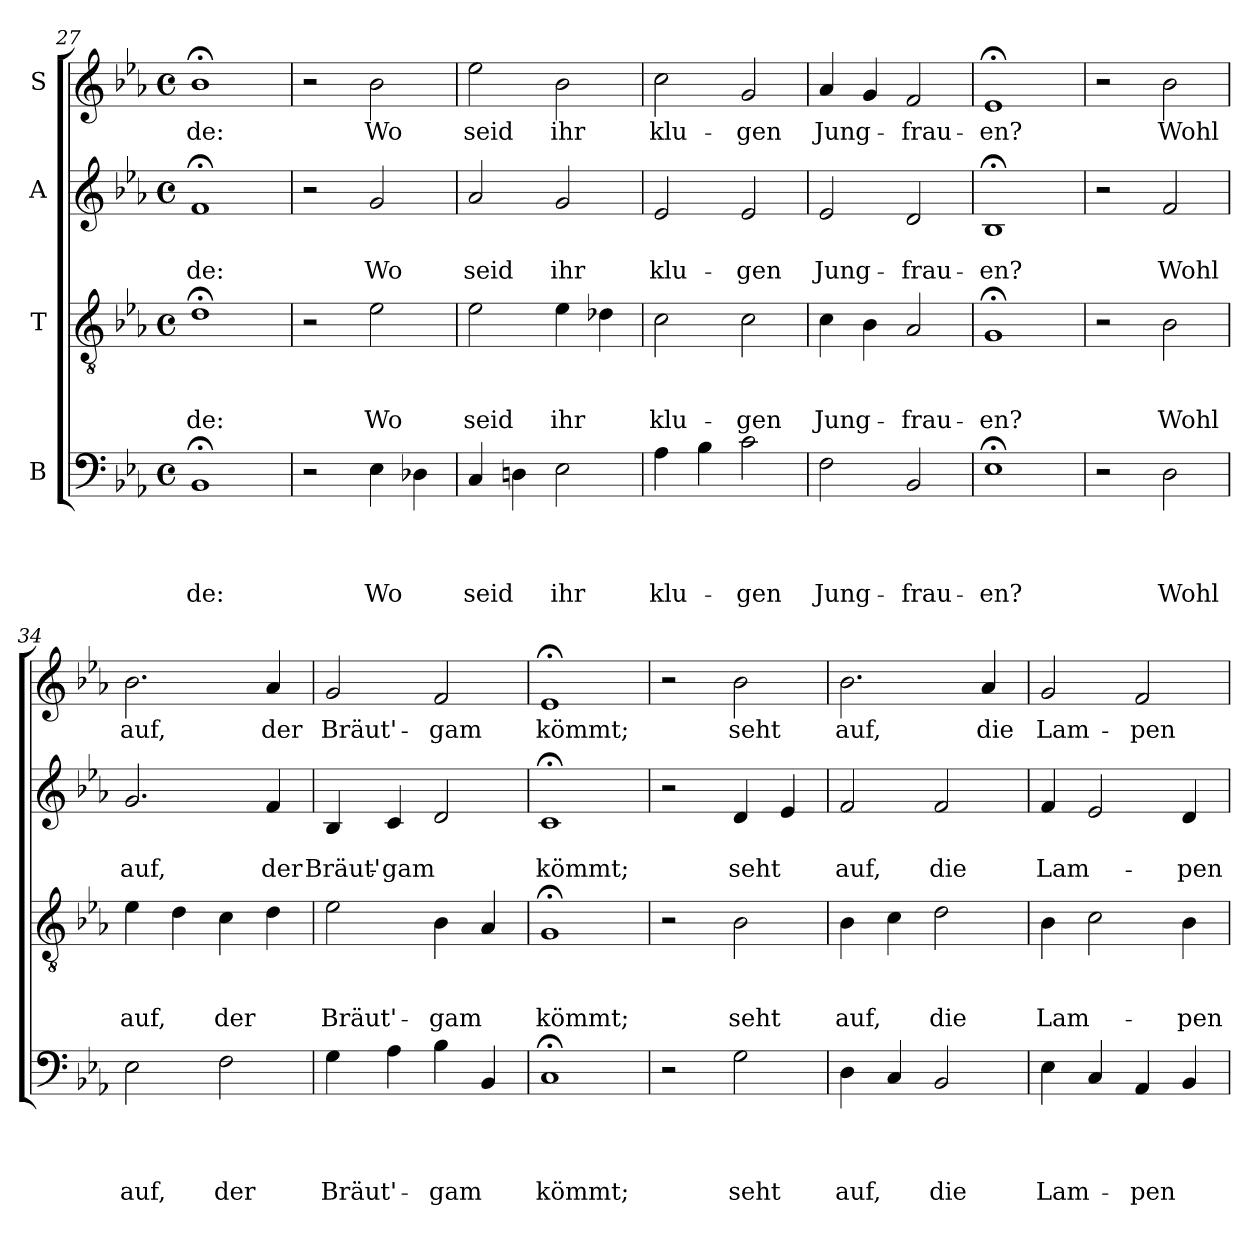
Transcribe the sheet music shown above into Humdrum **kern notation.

**kern	**text	**text	**text	**text	**kern	**text	**text	**text	**kern	**text	**text	**kern	**text
*part4	*part4	*part4	*part4	*part4	*part3	*part3	*part3	*part3	*part2	*part2	*part2	*part1	*part1
*staff4	*staff4	*staff4	*staff4	*staff4	*staff3	*staff3	*staff3	*staff3	*staff2	*staff2	*staff2	*staff1	*staff1
*I"B	*	*	*	*	*I"T	*	*	*	*I"A	*	*	*I"S	*
*clefF4	*	*	*	*	*clefGv2	*	*	*	*clefG2	*	*	*clefG2	*
*k[b-e-a-]	*	*	*	*	*k[b-e-a-]	*	*	*	*k[b-e-a-]	*	*	*k[b-e-a-]	*
*E-:	*	*	*	*	*E-:	*	*	*	*E-:	*	*	*E-:	*
*M4/4	*	*	*	*	*M4/4	*	*	*	*M4/4	*	*	*M4/4	*
*met(c)	*	*	*	*	*met(c)	*	*	*	*met(c)	*	*	*met(c)	*
=27	=27	=27	=27	=27	=27	=27	=27	=27	=27	=27	=27	=27	=27
!	!	!	!	!LO:LY:b	!	!	!	!LO:LY:b	!	!	!LO:LY:b	!	!LO:LY:b
1BB-;	.	.	.	-de:	1d;<	.	.	-de:	1f;	.	-de:	1b-;<	-de:
=28	=28	=28	=28	=28	=28	=28	=28	=28	=28	=28	=28	=28	=28
2r	.	.	.	.	2r	.	.	.	2r	.	.	2r	.
!	!	!	!	!LO:LY:b	!	!	!	!LO:LY:b	!	!	!LO:LY:b	!	!LO:LY:b
4E-\	.	.	.	Wo	2e-\	.	.	Wo	2g/	.	Wo	2b-\	Wo
4D-X\	.	.	.	.	.	.	.	.	.	.	.	.	.
=29	=29	=29	=29	=29	=29	=29	=29	=29	=29	=29	=29	=29	=29
!	!	!	!	!LO:LY:b	!	!	!	!LO:LY:b	!	!	!LO:LY:b	!	!LO:LY:b
4C/	.	.	.	seid	2e-\	.	.	seid	2a-/	.	seid	2ee-\	seid
4Dn\	.	.	.	.	.	.	.	.	.	.	.	.	.
!	!	!	!	!LO:LY:b	!	!	!	!LO:LY:b	!	!	!LO:LY:b	!	!LO:LY:b
2E-\	.	.	.	ihr	4e-\	.	.	ihr	2g/	.	ihr	2b-\	ihr
.	.	.	.	.	4d-X\	.	.	.	.	.	.	.	.
=30	=30	=30	=30	=30	=30	=30	=30	=30	=30	=30	=30	=30	=30
!	!	!	!	!LO:LY:b	!	!	!	!LO:LY:b	!	!	!LO:LY:b	!	!LO:LY:b
4A-\	.	.	.	klu-	2c\	.	.	klu-	2e-/	.	klu-	2cc\	klu-
4B-\	.	.	.	.	.	.	.	.	.	.	.	.	.
!	!	!	!	!LO:LY:b	!	!	!	!LO:LY:b	!	!	!LO:LY:b	!	!LO:LY:b
2c\	.	.	.	-gen	2c\	.	.	-gen	2e-/	.	-gen	2g/	-gen
=31	=31	=31	=31	=31	=31	=31	=31	=31	=31	=31	=31	=31	=31
!	!	!	!	!LO:LY:b	!	!	!	!LO:LY:b	!	!	!LO:LY:b	!	!LO:LY:b
2F\	.	.	.	Jung-	4c\	.	.	Jung-	2e-/	.	Jung-	4a-/	Jung-
.	.	.	.	.	4B-\	.	.	.	.	.	.	4g/	.
!	!	!	!	!LO:LY:b	!	!	!	!LO:LY:b	!	!	!LO:LY:b	!	!LO:LY:b
2BB-/	.	.	.	-frau-	2A-/	.	.	-frau-	2d/	.	-frau-	2f/	-frau-
=32	=32	=32	=32	=32	=32	=32	=32	=32	=32	=32	=32	=32	=32
!	!	!	!	!LO:LY:b	!	!	!	!LO:LY:b	!	!	!LO:LY:b	!	!LO:LY:b
1E-;<	.	.	.	-en?	1G;	.	.	-en?	1B-;	.	-en?	1e-;	-en?
!!LO:LB:g=z
=33	=33	=33	=33	=33	=33	=33	=33	=33	=33	=33	=33	=33	=33
2r	.	.	.	.	2r	.	.	.	2r	.	.	2r	.
!	!	!	!	!LO:LY:b	!	!	!	!LO:LY:b	!	!	!LO:LY:b	!	!LO:LY:b
2D\	.	.	.	Wohl	2B-\	.	.	Wohl	2f/	.	Wohl	2b-\	Wohl
=34	=34	=34	=34	=34	=34	=34	=34	=34	=34	=34	=34	=34	=34
!	!	!	!	!LO:LY:b	!	!	!	!LO:LY:b	!	!	!LO:LY:b	!	!LO:LY:b
2E-\	.	.	.	auf,	4e-\	.	.	auf,	2.g/	.	auf,	2.b-\	auf,
.	.	.	.	.	4d\	.	.	.	.	.	.	.	.
!	!	!	!	!LO:LY:b	!	!	!	!LO:LY:b	!	!	!	!	!
2F\	.	.	.	der	4c\	.	.	der	.	.	.	.	.
!	!	!	!	!	!	!	!	!	!	!	!LO:LY:b	!	!LO:LY:b
.	.	.	.	.	4d\	.	.	.	4f/	.	der	4a-/	der
=35	=35	=35	=35	=35	=35	=35	=35	=35	=35	=35	=35	=35	=35
!	!	!	!	!LO:LY:b	!	!	!	!LO:LY:b	!	!	!LO:LY:b	!	!LO:LY:b
4G\	.	.	.	Bräut'-	2e-\	.	.	Bräut'-	4B-/	.	Bräut'-	2g/	Bräut'-
!	!	!	!	!	!	!	!	!	!	!	!LO:LY:b	!	!
4A-\	.	.	.	.	.	.	.	.	4c/	.	-gam	.	.
!	!	!	!	!LO:LY:b	!	!	!	!LO:LY:b	!	!	!	!	!LO:LY:b
4B-\	.	.	.	-gam	4B-\	.	.	-gam	2d/	.	.	2f/	-gam
4BB-/	.	.	.	.	4A-/	.	.	.	.	.	.	.	.
=36	=36	=36	=36	=36	=36	=36	=36	=36	=36	=36	=36	=36	=36
!	!	!	!	!LO:LY:b	!	!	!	!LO:LY:b	!	!	!LO:LY:b	!	!LO:LY:b
1C;	.	.	.	kömmt;	1G;	.	.	kömmt;	1c;	.	kömmt;	1e-;	kömmt;
=37	=37	=37	=37	=37	=37	=37	=37	=37	=37	=37	=37	=37	=37
2r	.	.	.	.	2r	.	.	.	2r	.	.	2r	.
!	!	!	!	!LO:LY:b	!	!	!	!LO:LY:b	!	!	!LO:LY:b	!	!LO:LY:b
2G\	.	.	.	seht	2B-\	.	.	seht	4d/	.	seht	2b-\	seht
.	.	.	.	.	.	.	.	.	4e-/	.	.	.	.
=38	=38	=38	=38	=38	=38	=38	=38	=38	=38	=38	=38	=38	=38
!	!	!	!	!LO:LY:b	!	!	!	!LO:LY:b	!	!	!LO:LY:b	!	!LO:LY:b
4D\	.	.	.	auf,	4B-\	.	.	auf,	2f/	.	auf,	2.b-\	auf,
4C/	.	.	.	.	4c\	.	.	.	.	.	.	.	.
!	!	!	!	!LO:LY:b	!	!	!	!LO:LY:b	!	!	!LO:LY:b	!	!
2BB-/	.	.	.	die	2d\	.	.	die	2f/	.	die	.	.
!	!	!	!	!	!	!	!	!	!	!	!	!	!LO:LY:b
.	.	.	.	.	.	.	.	.	.	.	.	4a-/	die
=39	=39	=39	=39	=39	=39	=39	=39	=39	=39	=39	=39	=39	=39
!	!	!	!	!LO:LY:b	!	!	!	!LO:LY:b	!	!	!LO:LY:b	!	!LO:LY:b
4E-\	.	.	.	Lam-	4B-\	.	.	Lam-	4f/	.	Lam-	2g/	Lam-
4C/	.	.	.	.	2c\	.	.	.	2e-/	.	.	.	.
!	!	!	!	!LO:LY:b	!	!	!	!	!	!	!	!	!LO:LY:b
4AA-/	.	.	.	-pen	.	.	.	.	.	.	.	2f/	-pen
!	!	!	!	!	!	!	!	!LO:LY:b	!	!	!LO:LY:b	!	!
4BB-/	.	.	.	.	4B-\	.	.	-pen	4d/	.	-pen	.	.
=	=	=	=	=	=	=	=	=	=	=	=	=	=
*-	*-	*-	*-	*-	*-	*-	*-	*-	*-	*-	*-	*-	*-
